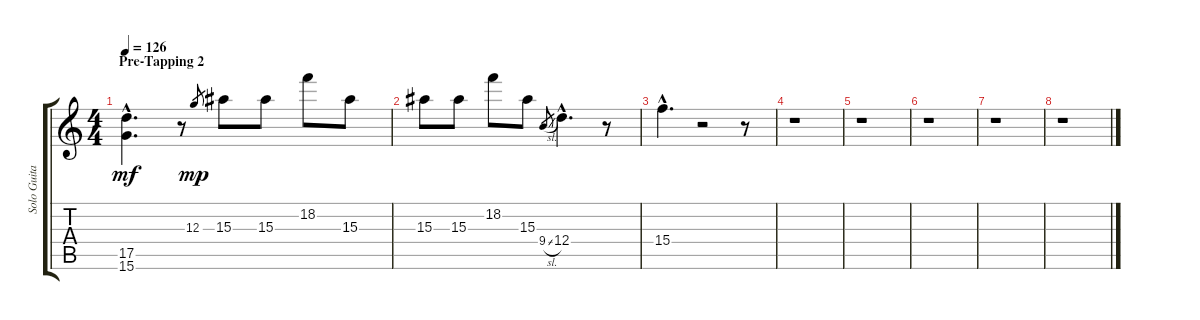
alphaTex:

\track ("Solo Guitar" "Solo Guita") {instrument overdrivenguitar}
\staff {score tabs}
\tuning (E4 B3 G3 D3 A2 E2) {hide}
\ts (4 4)
\section ("" "Pre-Tapping 2")
\tempo 126
\clef g2
\ks c
(17.5{hac} 15.6{hac}).4{d dy mf} r.8 12.3.8{gr dy mp} 15.3.8 15.3.8 18.2.8 15.3.8 |
15.3.8 15.3.8 18.2.8 15.3.8 9.4{sl}.8{gr} 12.4{hac}.4{d} r.8 |
15.4{hac}.4{d} r.2 r.8 |
r.1 |
r.1 |
r.1 |
r.1 |
r.1
